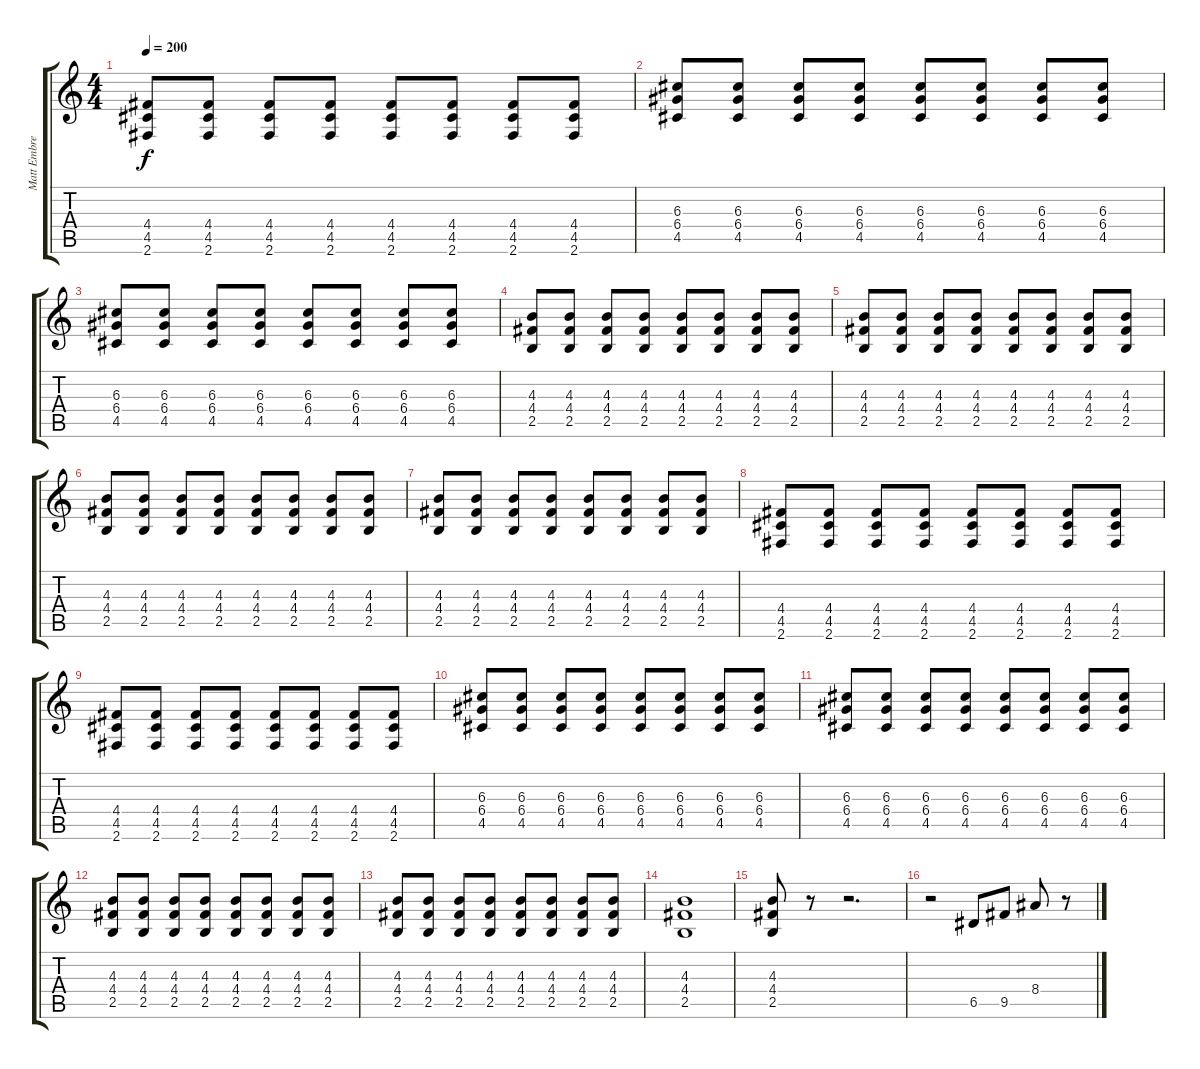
\track ("Matt Embree" "Matt Embre") {instrument acousticguitarsteel}
\staff {score tabs}
\tuning (E4 B3 G3 D3 A2 E2) {hide}
\ts (4 4)
\tempo 200
\clef g2
\ks c
(4.4 4.5 2.6).8{dy f} (4.4 4.5 2.6).8 (4.4 4.5 2.6).8 (4.4 4.5 2.6).8 (4.4 4.5 2.6).8 (4.4 4.5 2.6).8 (4.4 4.5 2.6).8 (4.4 4.5 2.6).8 |
(6.3 6.4 4.5).8 (6.3 6.4 4.5).8 (6.3 6.4 4.5).8 (6.3 6.4 4.5).8 (6.3 6.4 4.5).8 (6.3 6.4 4.5).8 (6.3 6.4 4.5).8 (6.3 6.4 4.5).8 |
(6.3 6.4 4.5).8 (6.3 6.4 4.5).8 (6.3 6.4 4.5).8 (6.3 6.4 4.5).8 (6.3 6.4 4.5).8 (6.3 6.4 4.5).8 (6.3 6.4 4.5).8 (6.3 6.4 4.5).8 |
(4.3 4.4 2.5).8 (4.3 4.4 2.5).8 (4.3 4.4 2.5).8 (4.3 4.4 2.5).8 (4.3 4.4 2.5).8 (4.3 4.4 2.5).8 (4.3 4.4 2.5).8 (4.3 4.4 2.5).8 |
(4.3 4.4 2.5).8 (4.3 4.4 2.5).8 (4.3 4.4 2.5).8 (4.3 4.4 2.5).8 (4.3 4.4 2.5).8 (4.3 4.4 2.5).8 (4.3 4.4 2.5).8 (4.3 4.4 2.5).8 |
(4.3 4.4 2.5).8 (4.3 4.4 2.5).8 (4.3 4.4 2.5).8 (4.3 4.4 2.5).8 (4.3 4.4 2.5).8 (4.3 4.4 2.5).8 (4.3 4.4 2.5).8 (4.3 4.4 2.5).8 |
(4.3 4.4 2.5).8 (4.3 4.4 2.5).8 (4.3 4.4 2.5).8 (4.3 4.4 2.5).8 (4.3 4.4 2.5).8 (4.3 4.4 2.5).8 (4.3 4.4 2.5).8 (4.3 4.4 2.5).8 |
(4.4 4.5 2.6).8 (4.4 4.5 2.6).8 (4.4 4.5 2.6).8 (4.4 4.5 2.6).8 (4.4 4.5 2.6).8 (4.4 4.5 2.6).8 (4.4 4.5 2.6).8 (4.4 4.5 2.6).8 |
(4.4 4.5 2.6).8 (4.4 4.5 2.6).8 (4.4 4.5 2.6).8 (4.4 4.5 2.6).8 (4.4 4.5 2.6).8 (4.4 4.5 2.6).8 (4.4 4.5 2.6).8 (4.4 4.5 2.6).8 |
(6.3 6.4 4.5).8 (6.3 6.4 4.5).8 (6.3 6.4 4.5).8 (6.3 6.4 4.5).8 (6.3 6.4 4.5).8 (6.3 6.4 4.5).8 (6.3 6.4 4.5).8 (6.3 6.4 4.5).8 |
(6.3 6.4 4.5).8 (6.3 6.4 4.5).8 (6.3 6.4 4.5).8 (6.3 6.4 4.5).8 (6.3 6.4 4.5).8 (6.3 6.4 4.5).8 (6.3 6.4 4.5).8 (6.3 6.4 4.5).8 |
(4.3 4.4 2.5).8 (4.3 4.4 2.5).8 (4.3 4.4 2.5).8 (4.3 4.4 2.5).8 (4.3 4.4 2.5).8 (4.3 4.4 2.5).8 (4.3 4.4 2.5).8 (4.3 4.4 2.5).8 |
(4.3 4.4 2.5).8 (4.3 4.4 2.5).8 (4.3 4.4 2.5).8 (4.3 4.4 2.5).8 (4.3 4.4 2.5).8 (4.3 4.4 2.5).8 (4.3 4.4 2.5).8 (4.3 4.4 2.5).8 |
(4.3 4.4 2.5).1 |
(4.3 4.4 2.5).8 r.8 r.2{d} |
r.2 6.5.8 9.5.8 8.4.8 r.8
